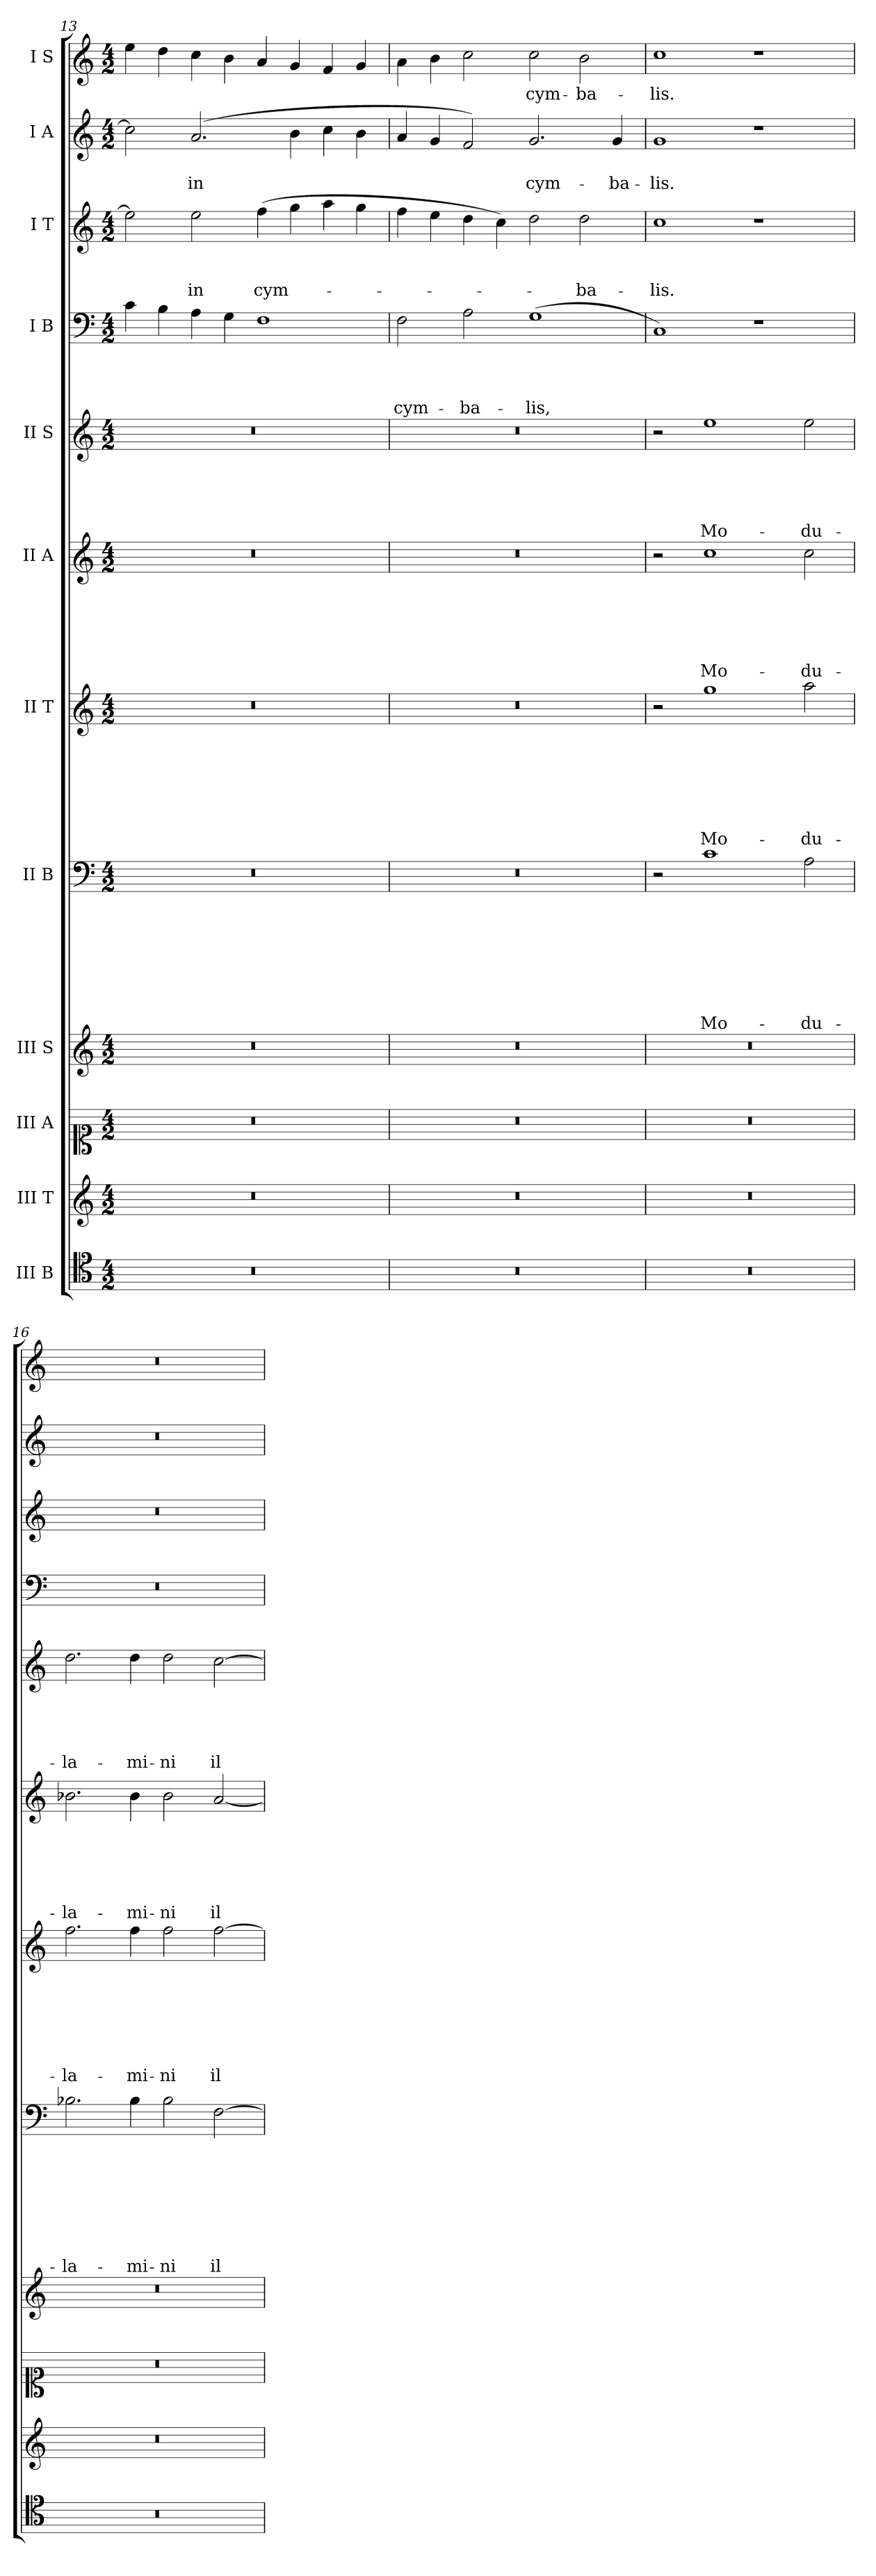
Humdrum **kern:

**kern	**kern	**kern	**kern	**kern	**text	**text	**text	**text	**text	**text	**text	**text	**kern	**text	**text	**text	**text	**text	**text	**text	**kern	**text	**text	**text	**text	**text	**text	**kern	**text	**text	**text	**text	**text	**kern	**text	**text	**text	**text	**kern	**text	**text	**text	**kern	**text	**text	**kern	**text
*part12	*part11	*part10	*part9	*part8	*part8	*part8	*part8	*part8	*part8	*part8	*part8	*part8	*part7	*part7	*part7	*part7	*part7	*part7	*part7	*part7	*part6	*part6	*part6	*part6	*part6	*part6	*part6	*part5	*part5	*part5	*part5	*part5	*part5	*part4	*part4	*part4	*part4	*part4	*part3	*part3	*part3	*part3	*part2	*part2	*part2	*part1	*part1
*staff12	*staff11	*staff10	*staff9	*staff8	*staff8	*staff8	*staff8	*staff8	*staff8	*staff8	*staff8	*staff8	*staff7	*staff7	*staff7	*staff7	*staff7	*staff7	*staff7	*staff7	*staff6	*staff6	*staff6	*staff6	*staff6	*staff6	*staff6	*staff5	*staff5	*staff5	*staff5	*staff5	*staff5	*staff4	*staff4	*staff4	*staff4	*staff4	*staff3	*staff3	*staff3	*staff3	*staff2	*staff2	*staff2	*staff1	*staff1
*I"III B	*I"III T	*I"III A	*I"III S	*I"II B	*	*	*	*	*	*	*	*	*I"II T	*	*	*	*	*	*	*	*I"II A	*	*	*	*	*	*	*I"II S	*	*	*	*	*	*I"I B	*	*	*	*	*I"I T	*	*	*	*I"I A	*	*	*I"I S	*
!!LO:PB:g=z
*clefC4	*clefG2	*clefC1	*clefG2	*clefF4	*	*	*	*	*	*	*	*	*clefG2	*	*	*	*	*	*	*	*clefG2	*	*	*	*	*	*	*clefG2	*	*	*	*	*	*clefF4	*	*	*	*	*clefG2	*	*	*	*clefG2	*	*	*clefG2	*
*	*ITrd7c12	*	*	*	*	*	*	*	*	*	*	*	*ITrd7c12	*	*	*	*	*	*	*	*	*	*	*	*	*	*	*	*	*	*	*	*	*	*	*	*	*	*ITrd7c12	*	*	*	*	*	*	*	*
*k[]	*k[]	*k[]	*k[]	*k[]	*	*	*	*	*	*	*	*	*k[]	*	*	*	*	*	*	*	*k[]	*	*	*	*	*	*	*k[]	*	*	*	*	*	*k[]	*	*	*	*	*k[]	*	*	*	*k[]	*	*	*k[]	*
*C:	*C:	*C:	*C:	*C:	*	*	*	*	*	*	*	*	*C:	*	*	*	*	*	*	*	*C:	*	*	*	*	*	*	*C:	*	*	*	*	*	*C:	*	*	*	*	*C:	*	*	*	*C:	*	*	*C:	*
*M4/2	*M4/2	*M4/2	*M4/2	*M4/2	*	*	*	*	*	*	*	*	*M4/2	*	*	*	*	*	*	*	*M4/2	*	*	*	*	*	*	*M4/2	*	*	*	*	*	*M4/2	*	*	*	*	*M4/2	*	*	*	*M4/2	*	*	*M4/2	*
=13	=13	=13	=13	=13	=13	=13	=13	=13	=13	=13	=13	=13	=13	=13	=13	=13	=13	=13	=13	=13	=13	=13	=13	=13	=13	=13	=13	=13	=13	=13	=13	=13	=13	=13	=13	=13	=13	=13	=13	=13	=13	=13	=13	=13	=13	=13	=13
!LO:N:vis=1	!LO:N:vis=1	!LO:N:vis=1	!LO:N:vis=1	!LO:N:vis=1	!	!	!	!	!	!	!	!	!LO:N:vis=1	!	!	!	!	!	!	!	!LO:N:vis=1	!	!	!	!	!	!	!LO:N:vis=1	!	!	!	!	!	!	!	!	!	!	!	!	!	!	!	!	!	!	!
0r	0r	0r	0r	0r	.	.	.	.	.	.	.	.	0r	.	.	.	.	.	.	.	0r	.	.	.	.	.	.	0r	.	.	.	.	.	4c\	.	.	.	.	2e\]	.	.	.	2cc\]	.	.	4ee\	.
.	.	.	.	.	.	.	.	.	.	.	.	.	.	.	.	.	.	.	.	.	.	.	.	.	.	.	.	.	.	.	.	.	.	4B\	.	.	.	.	.	.	.	.	.	.	.	4dd\	.
!	!	!	!	!	!	!	!	!	!	!	!	!	!	!	!	!	!	!	!	!	!	!	!	!	!	!	!	!	!	!	!	!	!	!	!	!	!	!	!	!	!	!LO:LY:b	!	!	!LO:LY:b	!	!
.	.	.	.	.	.	.	.	.	.	.	.	.	.	.	.	.	.	.	.	.	.	.	.	.	.	.	.	.	.	.	.	.	.	4A\	.	.	.	.	2e\	.	.	in	(>2.a/	.	in	4cc\	.
.	.	.	.	.	.	.	.	.	.	.	.	.	.	.	.	.	.	.	.	.	.	.	.	.	.	.	.	.	.	.	.	.	.	4G\	.	.	.	.	.	.	.	.	.	.	.	4b\	.
!	!	!	!	!	!	!	!	!	!	!	!	!	!	!	!	!	!	!	!	!	!	!	!	!	!	!	!	!	!	!	!	!	!	!	!	!	!	!	!	!	!	!LO:LY:b	!	!	!	!	!
.	.	.	.	.	.	.	.	.	.	.	.	.	.	.	.	.	.	.	.	.	.	.	.	.	.	.	.	.	.	.	.	.	.	1F	.	.	.	.	(>4f\	.	.	cym-	.	.	.	4a/	.
.	.	.	.	.	.	.	.	.	.	.	.	.	.	.	.	.	.	.	.	.	.	.	.	.	.	.	.	.	.	.	.	.	.	.	.	.	.	.	4g\	.	.	.	4b\	.	.	4g/	.
.	.	.	.	.	.	.	.	.	.	.	.	.	.	.	.	.	.	.	.	.	.	.	.	.	.	.	.	.	.	.	.	.	.	.	.	.	.	.	4a\	.	.	.	4cc\	.	.	4f/	.
.	.	.	.	.	.	.	.	.	.	.	.	.	.	.	.	.	.	.	.	.	.	.	.	.	.	.	.	.	.	.	.	.	.	.	.	.	.	.	4g\	.	.	.	4b\	.	.	4g/	.
=14	=14	=14	=14	=14	=14	=14	=14	=14	=14	=14	=14	=14	=14	=14	=14	=14	=14	=14	=14	=14	=14	=14	=14	=14	=14	=14	=14	=14	=14	=14	=14	=14	=14	=14	=14	=14	=14	=14	=14	=14	=14	=14	=14	=14	=14	=14	=14
!LO:N:vis=1	!LO:N:vis=1	!LO:N:vis=1	!LO:N:vis=1	!LO:N:vis=1	!	!	!	!	!	!	!	!	!LO:N:vis=1	!	!	!	!	!	!	!	!LO:N:vis=1	!	!	!	!	!	!	!LO:N:vis=1	!	!	!	!	!	!	!	!	!	!LO:LY:b	!	!	!	!	!	!	!	!	!
0r	0r	0r	0r	0r	.	.	.	.	.	.	.	.	0r	.	.	.	.	.	.	.	0r	.	.	.	.	.	.	0r	.	.	.	.	.	2F\	.	.	.	cym-	4f\	.	.	.	4a/	.	.	4a\	.
.	.	.	.	.	.	.	.	.	.	.	.	.	.	.	.	.	.	.	.	.	.	.	.	.	.	.	.	.	.	.	.	.	.	.	.	.	.	.	4e\	.	.	.	4g/	.	.	4b\	.
!	!	!	!	!	!	!	!	!	!	!	!	!	!	!	!	!	!	!	!	!	!	!	!	!	!	!	!	!	!	!	!	!	!	!	!	!	!	!LO:LY:b	!	!	!	!	!	!	!	!	!
.	.	.	.	.	.	.	.	.	.	.	.	.	.	.	.	.	.	.	.	.	.	.	.	.	.	.	.	.	.	.	.	.	.	2A\	.	.	.	-ba-	4d\	.	.	.	2f/)	.	.	2cc\	.
.	.	.	.	.	.	.	.	.	.	.	.	.	.	.	.	.	.	.	.	.	.	.	.	.	.	.	.	.	.	.	.	.	.	.	.	.	.	.	4c\)	.	.	.	.	.	.	.	.
!	!	!	!	!	!	!	!	!	!	!	!	!	!	!	!	!	!	!	!	!	!	!	!	!	!	!	!	!	!	!	!	!	!	!	!	!	!	!LO:LY:b	!	!	!	!	!	!	!LO:LY:b	!	!LO:LY:b
.	.	.	.	.	.	.	.	.	.	.	.	.	.	.	.	.	.	.	.	.	.	.	.	.	.	.	.	.	.	.	.	.	.	(>1G	.	.	.	-lis,	2d\	.	.	.	2.g/	.	cym-	2cc\	cym-
!	!	!	!	!	!	!	!	!	!	!	!	!	!	!	!	!	!	!	!	!	!	!	!	!	!	!	!	!	!	!	!	!	!	!	!	!	!	!	!	!	!	!LO:LY:b	!	!	!	!	!LO:LY:b
.	.	.	.	.	.	.	.	.	.	.	.	.	.	.	.	.	.	.	.	.	.	.	.	.	.	.	.	.	.	.	.	.	.	.	.	.	.	.	2d\	.	.	-ba-	.	.	.	2b\	-ba-
!	!	!	!	!	!	!	!	!	!	!	!	!	!	!	!	!	!	!	!	!	!	!	!	!	!	!	!	!	!	!	!	!	!	!	!	!	!	!	!	!	!	!	!	!	!LO:LY:b	!	!
.	.	.	.	.	.	.	.	.	.	.	.	.	.	.	.	.	.	.	.	.	.	.	.	.	.	.	.	.	.	.	.	.	.	.	.	.	.	.	.	.	.	.	4g/	.	-ba-	.	.
=15	=15	=15	=15	=15	=15	=15	=15	=15	=15	=15	=15	=15	=15	=15	=15	=15	=15	=15	=15	=15	=15	=15	=15	=15	=15	=15	=15	=15	=15	=15	=15	=15	=15	=15	=15	=15	=15	=15	=15	=15	=15	=15	=15	=15	=15	=15	=15
!LO:N:vis=1	!LO:N:vis=1	!LO:N:vis=1	!LO:N:vis=1	!	!	!	!	!	!	!	!	!	!	!	!	!	!	!	!	!	!	!	!	!	!	!	!	!	!	!	!	!	!	!	!	!	!	!	!	!	!	!LO:LY:b	!	!	!LO:LY:b	!	!LO:LY:b
0r	0r	0r	0r	2r	.	.	.	.	.	.	.	.	2r	.	.	.	.	.	.	.	2r	.	.	.	.	.	.	2r	.	.	.	.	.	1C)	.	.	.	.	1c	.	.	-lis.	1g	.	-lis.	1cc	-lis.-
!	!	!	!	!	!	!	!	!	!	!	!	!LO:LY:b	!	!	!	!	!	!	!	!LO:LY:b	!	!	!	!	!	!	!LO:LY:b	!	!	!	!	!	!LO:LY:b	!	!	!	!	!	!	!	!	!	!	!	!	!	!
.	.	.	.	1c	.	.	.	.	.	.	.	Mo-	1g	.	.	.	.	.	.	Mo-	1cc	.	.	.	.	.	Mo-	1ee	.	.	.	.	Mo-	.	.	.	.	.	.	.	.	.	.	.	.	.	.
.	.	.	.	.	.	.	.	.	.	.	.	.	.	.	.	.	.	.	.	.	.	.	.	.	.	.	.	.	.	.	.	.	.	1rF	.	.	.	.	1r	.	.	.	1r	.	.	1r	.
!	!	!	!	!	!	!	!	!	!	!	!	!LO:LY:b	!	!	!	!	!	!	!	!LO:LY:b	!	!	!	!	!	!	!LO:LY:b	!	!	!	!	!	!LO:LY:b	!	!	!	!	!	!	!	!	!	!	!	!	!	!
.	.	.	.	2A\	.	.	.	.	.	.	.	-du-	2a\	.	.	.	.	.	.	-du-	2cc\	.	.	.	.	.	-du-	2ee\	.	.	.	.	-du-	.	.	.	.	.	.	.	.	.	.	.	.	.	.
=16	=16	=16	=16	=16	=16	=16	=16	=16	=16	=16	=16	=16	=16	=16	=16	=16	=16	=16	=16	=16	=16	=16	=16	=16	=16	=16	=16	=16	=16	=16	=16	=16	=16	=16	=16	=16	=16	=16	=16	=16	=16	=16	=16	=16	=16	=16	=16
!LO:N:vis=1	!LO:N:vis=1	!LO:N:vis=1	!LO:N:vis=1	!	!	!	!	!	!	!	!	!LO:LY:b	!	!	!	!	!	!	!	!LO:LY:b	!	!	!	!	!	!	!LO:LY:b	!	!	!	!	!	!LO:LY:b	!LO:N:vis=1	!	!	!	!	!LO:N:vis=1	!	!	!	!LO:N:vis=1	!	!	!LO:N:vis=1	!
0r	0r	0r	0r	2.B-i\	.	.	.	.	.	.	.	-la-	2.f\	.	.	.	.	.	.	-la-	2.b-i\	.	.	.	.	.	-la-	2.dd\	.	.	.	.	-la-	0r	.	.	.	.	0r	.	.	.	0r	.	.	0r	.
!	!	!	!	!	!	!	!	!	!	!	!	!LO:LY:b	!	!	!	!	!	!	!	!LO:LY:b	!	!	!	!	!	!	!LO:LY:b	!	!	!	!	!	!LO:LY:b	!	!	!	!	!	!	!	!	!	!	!	!	!	!
.	.	.	.	4B-\	.	.	.	.	.	.	.	-mi-	4f\	.	.	.	.	.	.	-mi-	4b-\	.	.	.	.	.	-mi-	4dd\	.	.	.	.	-mi-	.	.	.	.	.	.	.	.	.	.	.	.	.	.
!	!	!	!	!	!	!	!	!	!	!	!	!LO:LY:b	!	!	!	!	!	!	!	!LO:LY:b	!	!	!	!	!	!	!LO:LY:b	!	!	!	!	!	!LO:LY:b	!	!	!	!	!	!	!	!	!	!	!	!	!	!
.	.	.	.	2B-\	.	.	.	.	.	.	.	-ni	2f\	.	.	.	.	.	.	-ni	2b-\	.	.	.	.	.	-ni	2dd\	.	.	.	.	-ni	.	.	.	.	.	.	.	.	.	.	.	.	.	.
!	!	!	!	!	!	!	!	!	!	!	!	!LO:LY:b	!	!	!	!	!	!	!	!LO:LY:b	!	!	!	!	!	!	!LO:LY:b	!	!	!	!	!	!LO:LY:b	!	!	!	!	!	!	!	!	!	!	!	!	!	!
.	.	.	.	[>2F\	.	.	.	.	.	.	.	il-	[>2f\	.	.	.	.	.	.	il-	[<2a/	.	.	.	.	.	il-	[>2cc\	.	.	.	.	il-	.	.	.	.	.	.	.	.	.	.	.	.	.	.
=	=	=	=	=	=	=	=	=	=	=	=	=	=	=	=	=	=	=	=	=	=	=	=	=	=	=	=	=	=	=	=	=	=	=	=	=	=	=	=	=	=	=	=	=	=	=	=
*-	*-	*-	*-	*-	*-	*-	*-	*-	*-	*-	*-	*-	*-	*-	*-	*-	*-	*-	*-	*-	*-	*-	*-	*-	*-	*-	*-	*-	*-	*-	*-	*-	*-	*-	*-	*-	*-	*-	*-	*-	*-	*-	*-	*-	*-	*-	*-
